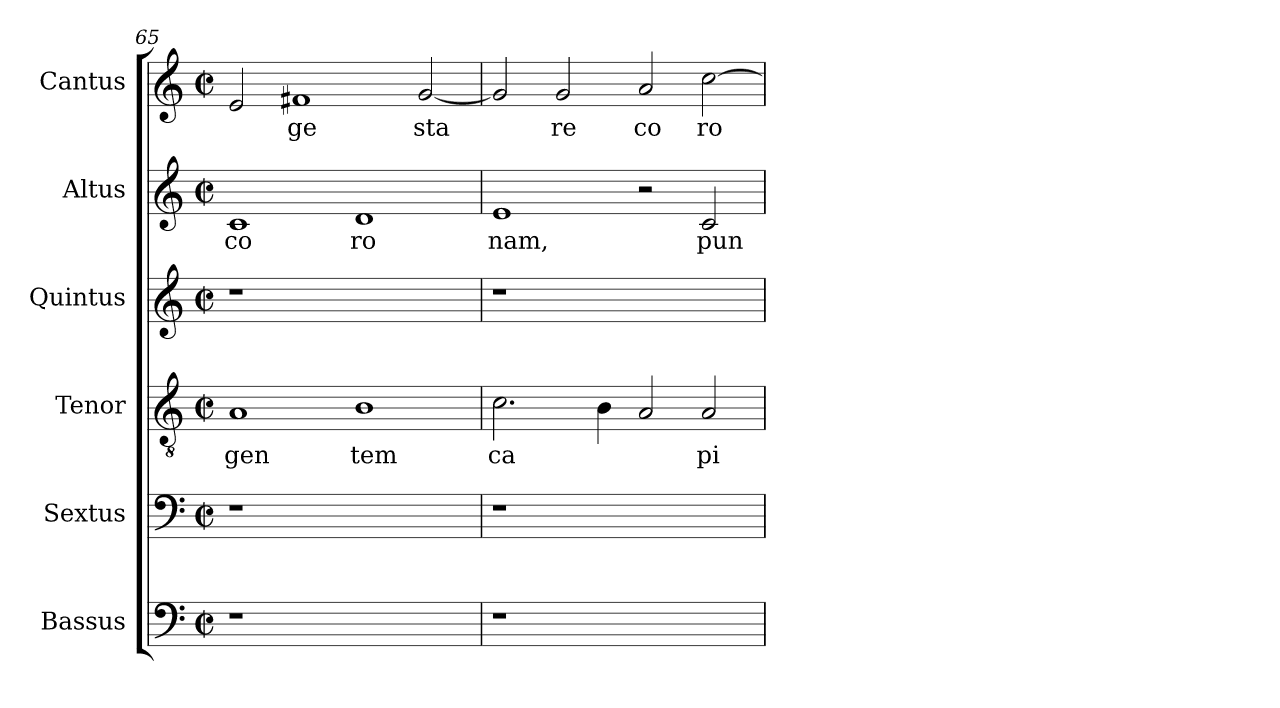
**kern	**kern	**kern	**text	**kern	**kern	**text	**kern	**text
*part6	*part5	*part4	*part4	*part3	*part2	*part2	*part1	*part1
*staff6	*staff5	*staff4	*staff4	*staff3	*staff2	*staff2	*staff1	*staff1
*I"Bassus	*I"Sextus	*I"Tenor	*	*I"Quintus	*I"Altus	*	*I"Cantus	*
*I'Bassus	*I'Sextus	*I'Tenor	*	*I'Quintus	*I'Altus	*	*I'Cantus	*
*clefF4	*clefF4	*clefGv2	*	*clefG2	*clefG2	*	*clefG2	*
*k[]	*k[]	*k[]	*	*k[]	*k[]	*	*k[]	*
*C:	*C:	*C:	*	*C:	*C:	*	*C:	*
*M2/2	*M2/2	*M2/2	*	*M2/2	*M2/2	*	*M2/2	*
*met(c|)	*met(c|)	*met(c|)	*	*met(c|)	*met(c|)	*	*met(c|)	*
=65	=65	=65	=65	=65	=65	=65	=65	=65
!	!	!	!LO:LY:b:cj	!	!	!LO:LY:b:cj	!	!LO:LY:b:cj
1r	1r	1A	gen	1r	1c	co	2e/	.
!	!	!	!	!	!	!	!	!LO:LY:b:cj
.	.	.	.	.	.	.	1f#X	ge
!	!	!	!LO:LY:b:cj	!	!	!LO:LY:b:cj	!	!
1ryy	1ryy	1B	tem	1ryy	1d	ro	.	.
!	!	!	!	!	!	!	!	!LO:LY:b:cj
.	.	.	.	.	.	.	[<2g/	sta
!!LO:LB:g=z
=66	=66	=66	=66	=66	=66	=66	=66	=66
!	!	!	!LO:LY:b:cj	!	!	!LO:LY:b:cj	!	!LO:LY:b:cj
1r	1r	2.c\	ca	1r	1e	nam,	2g/]	.
!	!	!	!	!	!	!	!	!LO:LY:b:cj
.	.	.	.	.	.	.	2g/	re
!	!	!	!LO:LY:b:cj	!	!	!	!	!
.	.	4B\	.	.	.	.	.	.
!	!	!	!LO:LY:b:cj	!	!	!	!	!LO:LY:b:cj
1ryy	1ryy	2A/	.	1ryy	2r	.	2a/	co
!	!	!	!LO:LY:b:cj	!	!	!LO:LY:b:cj	!	!LO:LY:b:cj
.	.	2A/	pi	.	2c/	pun	[>2cc\	ro
=	=	=	=	=	=	=	=	=
*-	*-	*-	*-	*-	*-	*-	*-	*-
